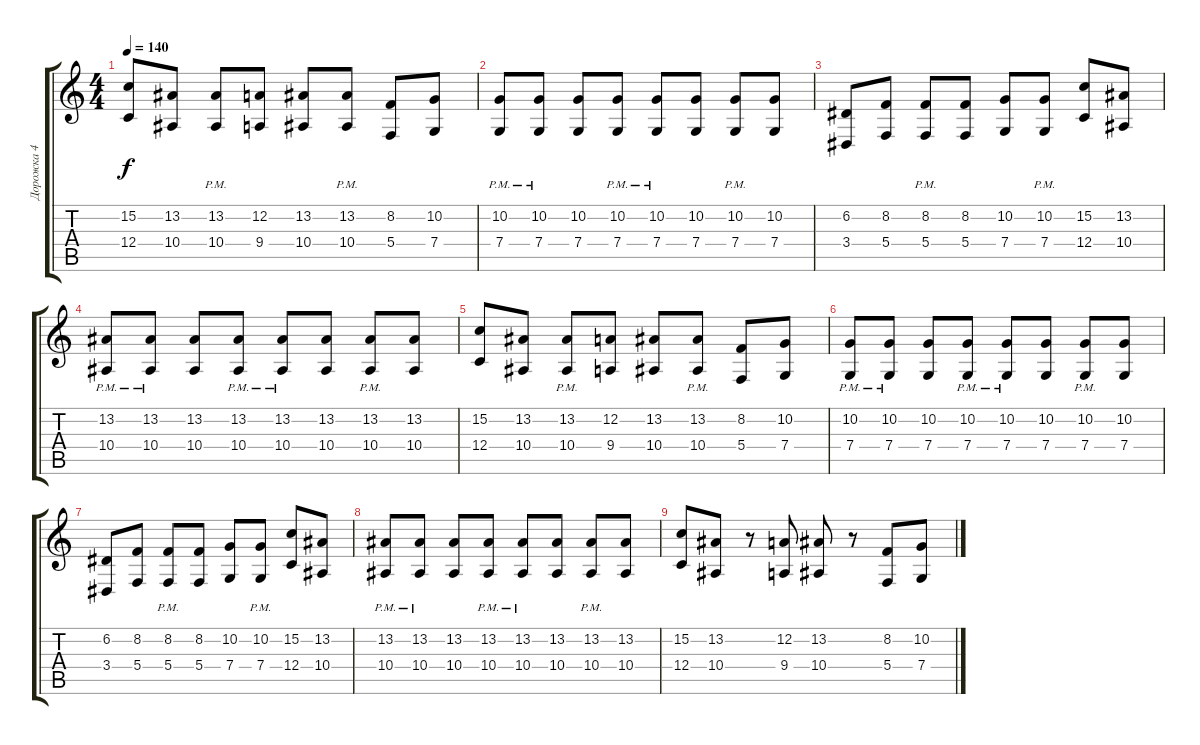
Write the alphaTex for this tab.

\track ("Дорожка 4" "Дорожка 4") {instrument lead2sawtooth}
\staff {score tabs}
\tuning (D4 A3 F3 C3 G2 C2) {hide}
\ts (4 4)
\tempo 140
\clef g2
\ks c
(15.2 12.4).8{dy f volume 14} (13.2 10.4).8 (13.2{pm} 10.4{pm}).8 (12.2 9.4).8 (13.2 10.4).8 (13.2{pm} 10.4{pm}).8 (8.2 5.4).8 (10.2 7.4).8 |
(10.2{pm} 7.4{pm}).8 (10.2{pm} 7.4{pm}).8 (10.2 7.4).8 (10.2{pm} 7.4{pm}).8 (10.2{pm} 7.4{pm}).8 (10.2 7.4).8 (10.2{pm} 7.4{pm}).8 (10.2 7.4).8 |
(6.2 3.4).8 (8.2 5.4).8 (8.2 5.4{pm}).8 (8.2 5.4).8 (10.2 7.4).8 (10.2 7.4{pm}).8 (15.2 12.4).8 (13.2 10.4).8 |
(13.2{pm} 10.4{pm}).8 (13.2{pm} 10.4{pm}).8 (13.2 10.4).8 (13.2{pm} 10.4{pm}).8 (13.2{pm} 10.4{pm}).8 (13.2 10.4).8 (13.2{pm} 10.4{pm}).8 (13.2 10.4).8 |
(15.2 12.4).8{volume 14} (13.2 10.4).8 (13.2{pm} 10.4{pm}).8 (12.2 9.4).8 (13.2 10.4).8 (13.2{pm} 10.4{pm}).8 (8.2 5.4).8 (10.2 7.4).8 |
(10.2{pm} 7.4{pm}).8 (10.2{pm} 7.4{pm}).8 (10.2 7.4).8 (10.2{pm} 7.4{pm}).8 (10.2{pm} 7.4{pm}).8 (10.2 7.4).8 (10.2{pm} 7.4{pm}).8 (10.2 7.4).8 |
(6.2 3.4).8 (8.2 5.4).8 (8.2 5.4{pm}).8 (8.2 5.4).8 (10.2 7.4).8 (10.2 7.4{pm}).8 (15.2 12.4).8 (13.2 10.4).8 |
(13.2{pm} 10.4{pm}).8 (13.2{pm} 10.4{pm}).8 (13.2 10.4).8 (13.2{pm} 10.4{pm}).8 (13.2{pm} 10.4{pm}).8 (13.2 10.4).8 (13.2{pm} 10.4{pm}).8 (13.2 10.4).8 |
(15.2 12.4).8{volume 14 instrument lead2sawtooth} (13.2 10.4).8 r.8 (12.2 9.4).8 (13.2 10.4).8 r.8 (8.2 5.4).8 (10.2 7.4).8
